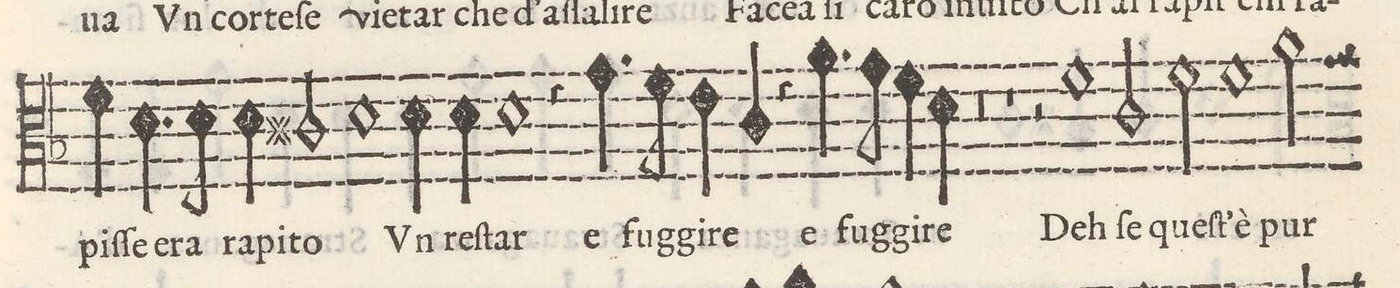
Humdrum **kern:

**kern	**text
*I"ALTO	*
*clefC3	*
*k[b-]	*
*met(C)	*
*M2/1	*
4f\	-piſ-
4.d\	ſe e-
=22-	=22-
8d\	-ra
4d\	ra-
2c#X/	-pi-
1d	-to
=23-	=23-
4d\	Vn
4d\	reſ-
1d	-tar
4r	.
4.g\	e
=24-	=24-
8f\	fug-
4e\	-gi-
4cny/	-re
4r	.
4.a\	e
8g\	fug-
4f\	-gi-
4d\	-re
=25-	=25-
0r	.
=26-	=26-
1r	.
2r	.
1f\	Deh
=27-	=27-
2c/	ſe
2f\	queſ-
1f\	-t'è
=28-	=28-
2a\	pur
*custos:g	*
*-	*-
